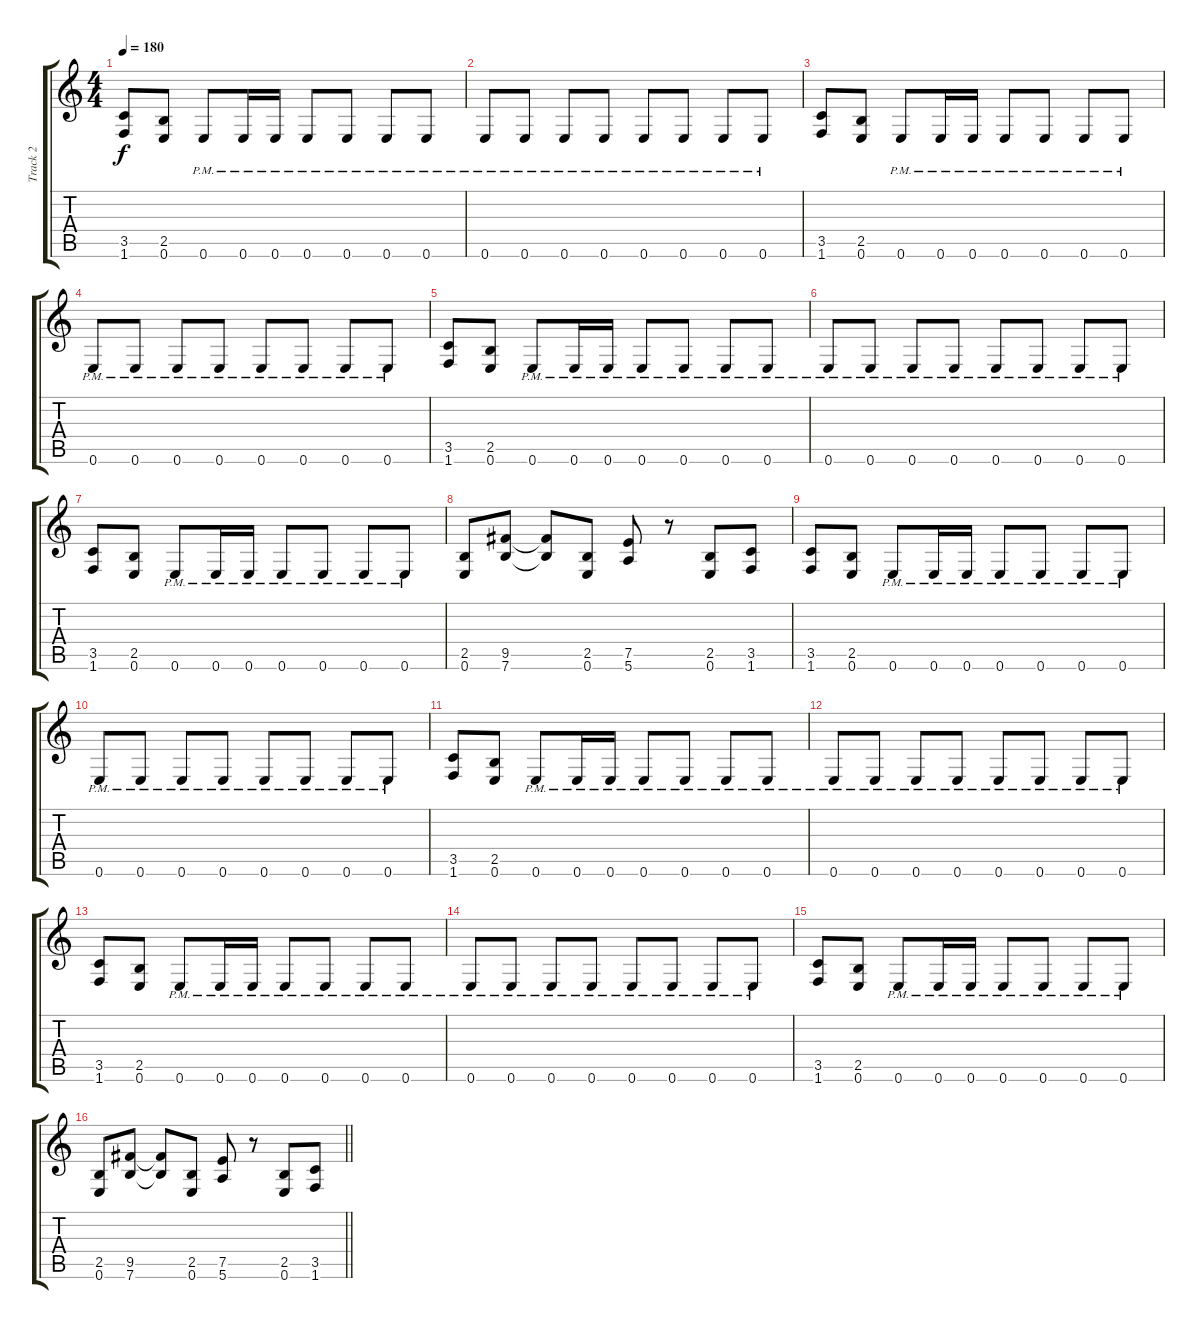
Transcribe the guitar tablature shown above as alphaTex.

\track ("Track 2" "Track 2") {instrument distortionguitar}
\staff {score tabs}
\tuning (E4 B3 G3 D3 A2 E2) {hide}
\ts (4 4)
\tempo 180
\clef g2
\ks c
(3.5 1.6).8{dy f} (2.5 0.6).8 0.6{pm}.8 0.6{pm}.16 0.6{pm}.16 0.6{pm}.8 0.6{pm}.8 0.6{pm}.8 0.6{pm}.8 |
0.6{pm}.8 0.6{pm}.8 0.6{pm}.8 0.6{pm}.8 0.6{pm}.8 0.6{pm}.8 0.6{pm}.8 0.6{pm}.8 |
(3.5 1.6).8 (2.5 0.6).8 0.6{pm}.8 0.6{pm}.16 0.6{pm}.16 0.6{pm}.8 0.6{pm}.8 0.6{pm}.8 0.6{pm}.8 |
0.6{pm}.8 0.6{pm}.8 0.6{pm}.8 0.6{pm}.8 0.6{pm}.8 0.6{pm}.8 0.6{pm}.8 0.6{pm}.8 |
(3.5 1.6).8 (2.5 0.6).8 0.6{pm}.8 0.6{pm}.16 0.6{pm}.16 0.6{pm}.8 0.6{pm}.8 0.6{pm}.8 0.6{pm}.8 |
0.6{pm}.8 0.6{pm}.8 0.6{pm}.8 0.6{pm}.8 0.6{pm}.8 0.6{pm}.8 0.6{pm}.8 0.6{pm}.8 |
(3.5 1.6).8 (2.5 0.6).8 0.6{pm}.8 0.6{pm}.16 0.6{pm}.16 0.6{pm}.8 0.6{pm}.8 0.6{pm}.8 0.6{pm}.8 |
(2.5 0.6).8 (9.5 7.6).8 (9.5{t} 7.6{t}).8 (2.5 0.6).8 (7.5 5.6).8 r.8 (2.5 0.6).8 (3.5 1.6).8 |
(3.5 1.6).8 (2.5 0.6).8 0.6{pm}.8 0.6{pm}.16 0.6{pm}.16 0.6{pm}.8 0.6{pm}.8 0.6{pm}.8 0.6{pm}.8 |
0.6{pm}.8 0.6{pm}.8 0.6{pm}.8 0.6{pm}.8 0.6{pm}.8 0.6{pm}.8 0.6{pm}.8 0.6{pm}.8 |
(3.5 1.6).8 (2.5 0.6).8 0.6{pm}.8 0.6{pm}.16 0.6{pm}.16 0.6{pm}.8 0.6{pm}.8 0.6{pm}.8 0.6{pm}.8 |
0.6{pm}.8 0.6{pm}.8 0.6{pm}.8 0.6{pm}.8 0.6{pm}.8 0.6{pm}.8 0.6{pm}.8 0.6{pm}.8 |
(3.5 1.6).8 (2.5 0.6).8 0.6{pm}.8 0.6{pm}.16 0.6{pm}.16 0.6{pm}.8 0.6{pm}.8 0.6{pm}.8 0.6{pm}.8 |
0.6{pm}.8 0.6{pm}.8 0.6{pm}.8 0.6{pm}.8 0.6{pm}.8 0.6{pm}.8 0.6{pm}.8 0.6{pm}.8 |
(3.5 1.6).8 (2.5 0.6).8 0.6{pm}.8 0.6{pm}.16 0.6{pm}.16 0.6{pm}.8 0.6{pm}.8 0.6{pm}.8 0.6{pm}.8 |
\barLineRight lightlight
(2.5 0.6).8 (9.5 7.6).8 (9.5{t} 7.6{t}).8 (2.5 0.6).8 (7.5 5.6).8 r.8 (2.5 0.6).8 (3.5 1.6).8
